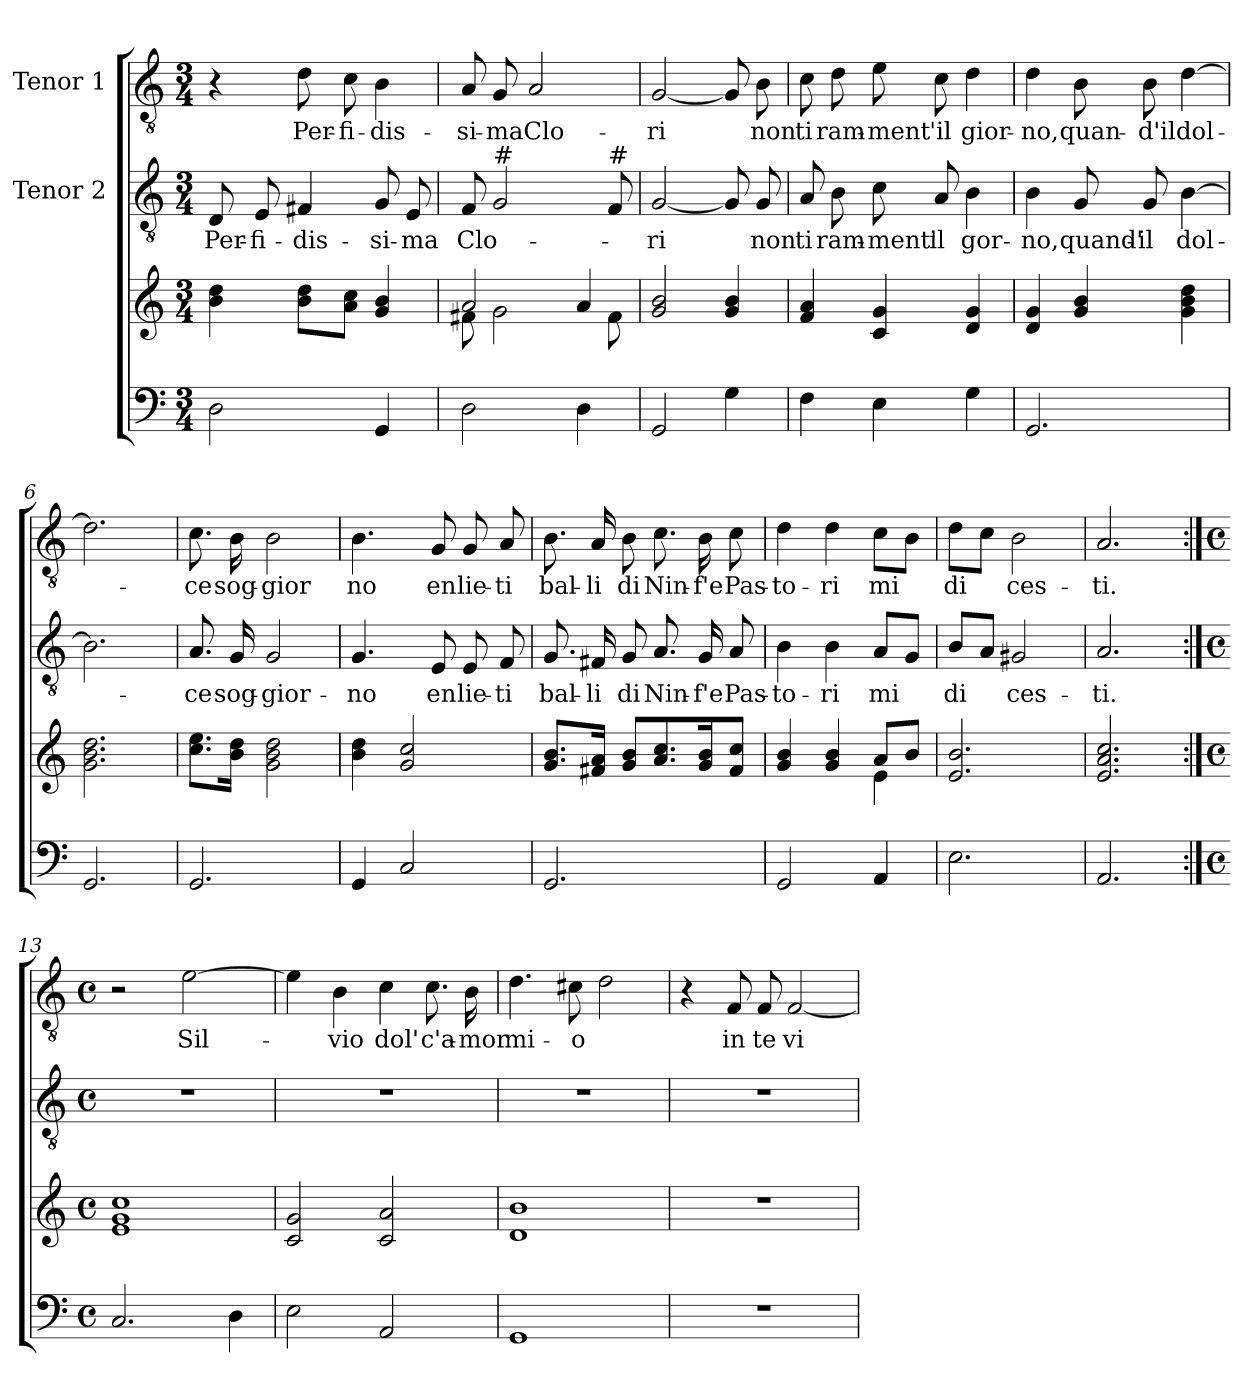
**kern	**kern	**kern	**text	**kern	**text
*part3	*part3	*part2	*part2	*part1	*part1
*staff4	*staff3	*staff2	*staff2	*staff1	*staff1
*	*	*I"Tenor 2	*	*I"Tenor 1	*
*clefF4	*clefG2	*clefGv2	*	*clefGv2	*
*k[]	*k[]	*k[]	*	*k[]	*
*C:	*C:	*C:	*	*C:	*
*M3/4	*M3/4	*M3/4	*	*M3/4	*
=1	=1	=1	=1	=1	=1
2D\	4b\ 4dd\	8D/	Per-	4r	.
.	.	8E/	-fi-	.	.
.	8b\ 8dd\L	4F#X/	-dis-	8d\	Per-
.	8a\ 8cc\J	.	.	8c\	-fi-
4GG/	4g/ 4b/	8G/	-si-	4B\	-dis-
.	.	8E/	-ma	.	.
=2	=2	=2	=2	=2	=2
*	*^	*	*	*	*
2D\	2a/	8f#X\	8F/	Clo-	8A/	-si-
!	!	!	!LO:TX:a:t=#	!	!	!
.	.	2g\	2G/	.	8G/	-ma
.	.	.	.	.	2A/	Clo-
4D\	4a/	.	.	.	.	.
!	!	!	!LO:TX:a:t=#	!	!	!
.	.	8f#\	8F/	.	.	.
*	*v	*v	*	*	*	*
=3	=3	=3	=3	=3	=3
2GG/	2g/ 2b/	[2G/	-ri	[2G/	-ri
4G\	4g/ 4b/	8G/]	.	8G/]	.
.	.	8G/	non	8B\	non
=4	=4	=4	=4	=4	=4
4F\	4f/ 4a/	8A/	ti	8c\	ti
.	.	8B\	ram-	8d\	ram-
4E\	4c/ 4g/	8c\	-ment'	8e\	-ment
.	.	8A/	il	8c\	'il
4G\	4d/ 4g/	4B\	gor-	4d\	gior-
=5	=5	=5	=5	=5	=5
2.GG/	4d/ 4g/	4B\	-no,	4d\	-no,
.	4g/ 4b/	8G/	quand'-	8B\	quan-
.	.	8G/	-il	8B\	-d'il
.	4g\ 4b\ 4dd\	[4B\	dol-	[4d\	dol-
!!LO:LB:g=z
=6	=6	=6	=6	=6	=6
2.GG/	2.g\ 2.b\ 2.dd\	2.B\]	.	2.d\]	.
=7	=7	=7	=7	=7	=7
2.GG/	8.cc\ 8.ee\L	8.A/	-ce	8.c\	-ce
.	16b\ 16dd\Jk	16G/	sog-	16B\	sog-
.	2g\ 2b\ 2dd\	2G/	-gior-	2B\	-gior
=8	=8	=8	=8	=8	=8
4GG/	4b\ 4dd\	4.G/	-no	4.B\	no
2C/	2g/ 2cc/	.	.	.	.
.	.	8E/	en	8G/	en
.	.	8E/	lie-	8G/	lie-
.	.	8F/	-ti	8A/	-ti
=9	=9	=9	=9	=9	=9
2.GG/	8.g/ 8.b/L	8.G/	bal-	8.B\	bal-
.	16f#X/ 16a/Jk	16F#X/	-li	16A/	-li
.	8g/ 8b/L	8G/	di	8B\	di
.	8.a/ 8.cc/	8.A/	Nin-	8.c\	Nin-
.	16g/ 16b/k	16G/	-f'e	16B\	-f'e
.	8f#/ 8cc/J	8A/	Pas-	8c\	Pas-
=10	=10	=10	=10	=10	=10
*	*^	*	*	*	*
2GG/	4g/ 4b/	2ryy	4B\	-to-	4d\	-to-
.	4g/ 4b/	.	4B\	-ri	4d\	-ri
4AA/	8a/L	4e\	8A/L	mi	8c\L	mi
.	8b/J	.	8G/J	.	8B\J	.
*	*v	*v	*	*	*	*
!!LO:LB:g=z
=11	=11	=11	=11	=11	=11
2.E\	2.e/ 2.b/	8B/L	di	8d\L	di
.	.	8A/J	.	8c\J	.
.	.	2G#X/	ces-	2B\	ces-
=12	=12	=12	=12	=12	=12
2.AA/	2.e/ 2.a/ 2.cc/	2.A/	-ti.	2.A/	-ti.
=13:|!	=13:|!	=13:|!	=13:|!	=13:|!	=13:|!
*M4/4	*M4/4	*M4/4	*	*M4/4	*
*met(c)	*met(c)	*met(c)	*	*met(c)	*
2.C/	1e 1g 1cc	1r	.	2r	.
.	.	.	.	[2e\	Sil-
4D\	.	.	.	.	.
=14	=14	=14	=14	=14	=14
2E\	2c/ 2g/	1r	.	4e\]	.
.	.	.	.	4B\	-vio
2AA/	2c/ 2a/	.	.	4c\	dol'
.	.	.	.	8.c\	c'a-
.	.	.	.	16B\	-mor
=15	=15	=15	=15	=15	=15
1GG	1d 1b	1r	.	4.d\	mi-
.	.	.	.	8c#X\	-o
.	.	.	.	2d\	.
=16	=16	=16	=16	=16	=16
1r	1r	1r	.	4r	.
.	.	.	.	8F/	in
.	.	.	.	8F/	te
.	.	.	.	[2F/	vi-
=	=	=	=	=	=
*-	*-	*-	*-	*-	*-
